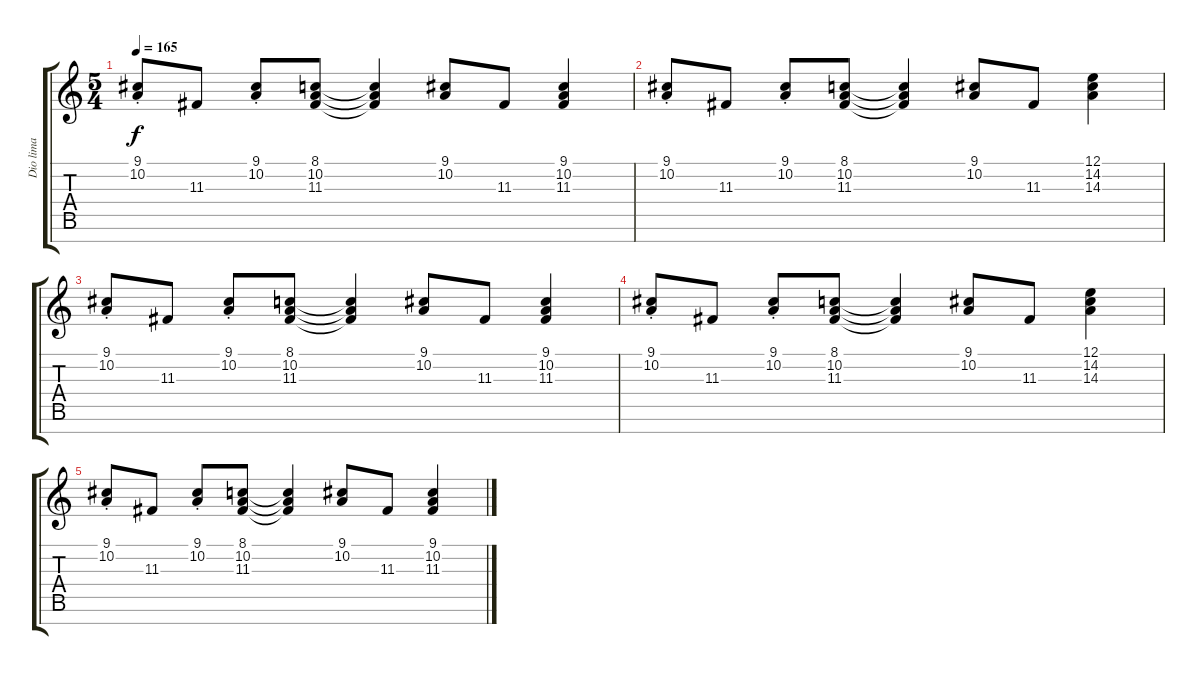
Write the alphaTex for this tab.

\track ("Dio lima" "Dio lima") {instrument rockorgan}
\staff {score tabs}
\tuning (E4 B3 G3 D3 A2 E2 B1) {hide}
\ts (5 4)
\tempo 165
\clef g2
\ks c
(9.1{st} 10.2{st}).8{dy f} 11.3.8 (9.1{st} 10.2{st}).8 (8.1 10.2 11.3).8 (8.1{t} 10.2{t} 11.3{t}).4 (9.1 10.2).8 11.3.8 (9.1 10.2 11.3).4 |
(9.1{st} 10.2{st}).8 11.3.8 (9.1{st} 10.2{st}).8 (8.1 10.2 11.3).8 (8.1{t} 10.2{t} 11.3{t}).4 (9.1 10.2).8 11.3.8 (12.1 14.2 14.3).4 |
(9.1{st} 10.2{st}).8 11.3.8 (9.1{st} 10.2{st}).8 (8.1 10.2 11.3).8 (8.1{t} 10.2{t} 11.3{t}).4 (9.1 10.2).8 11.3.8 (9.1 10.2 11.3).4 |
(9.1{st} 10.2{st}).8 11.3.8 (9.1{st} 10.2{st}).8 (8.1 10.2 11.3).8 (8.1{t} 10.2{t} 11.3{t}).4 (9.1 10.2).8 11.3.8 (12.1 14.2 14.3).4 |
(9.1{st} 10.2{st}).8 11.3.8 (9.1{st} 10.2{st}).8 (8.1 10.2 11.3).8 (8.1{t} 10.2{t} 11.3{t}).4 (9.1 10.2).8 11.3.8 (9.1 10.2 11.3).4
